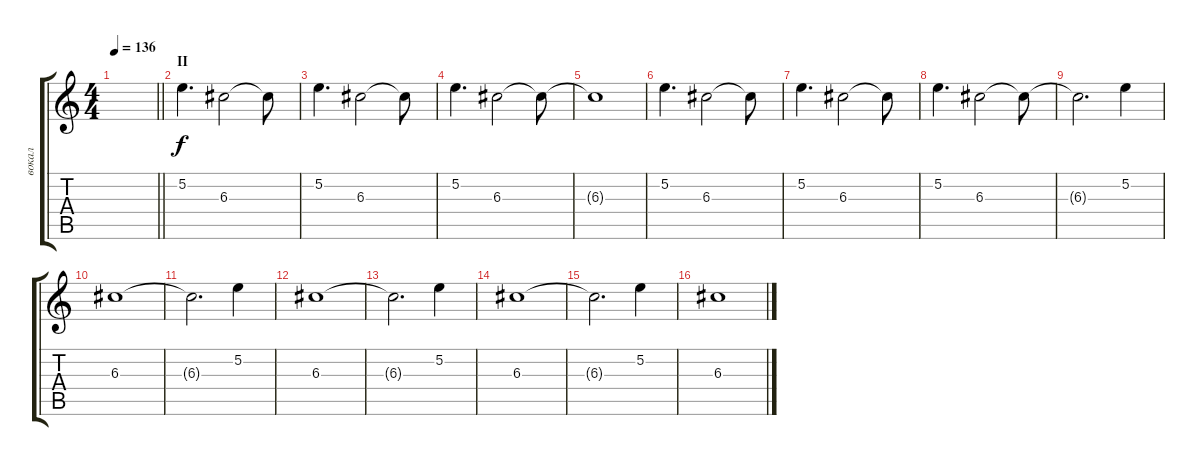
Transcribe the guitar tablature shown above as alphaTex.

\track ("вокал" "вокал") {instrument slapbass1}
\staff {score tabs}
\tuning (E4 B3 G3 D3 A2 E2) {hide}
\ts (4 4)
\tempo 136
\clef g2
\barLineRight lightlight
\ks c
|
\section ("" "II")
5.2.4{d} 6.3.2 6.3{t}.8 |
5.2.4{d} 6.3.2 6.3{t}.8 |
5.2.4{d} 6.3.2 6.3{t}.8 |
6.3{t}.1 |
5.2.4{d} 6.3.2 6.3{t}.8 |
5.2.4{d} 6.3.2 6.3{t}.8 |
5.2.4{d} 6.3.2 6.3{t}.8 |
6.3{t}.2{d} 5.2.4 |
6.3.1 |
6.3{t}.2{d} 5.2.4 |
6.3.1 |
6.3{t}.2{d} 5.2.4 |
6.3.1 |
6.3{t}.2{d} 5.2.4 |
6.3.1
